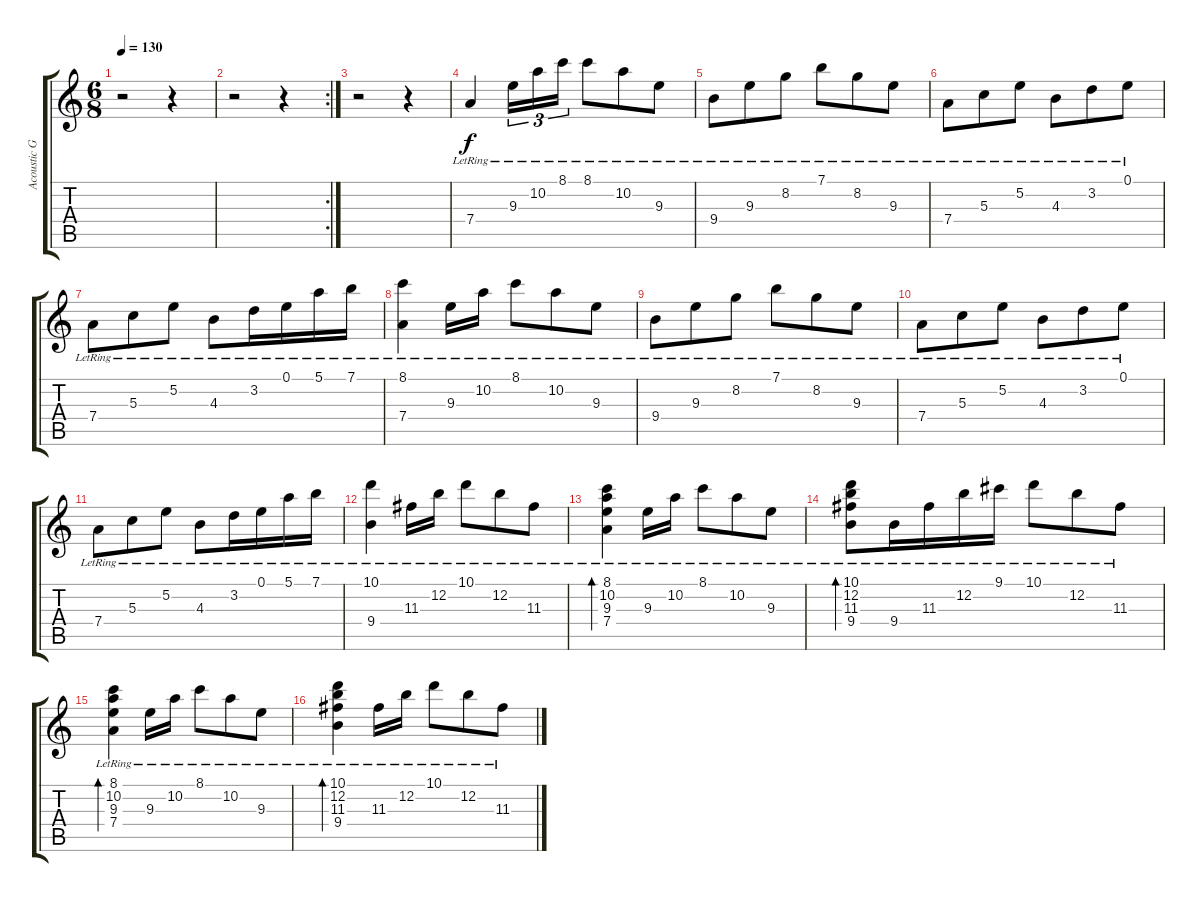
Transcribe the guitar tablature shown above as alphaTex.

\track ("Acoustic Guitar I" "Acoustic G") {instrument acousticguitarnylon}
\staff {score tabs}
\tuning (E4 B3 G3 D3 A2 E2) {hide}
\ts (6 8)
\tempo 130
\clef g2
\ks c
r.2{dy f} r.4 |
\rc 2
r.2 r.4 |
r.2 r.4 |
7.4{lr}.4 9.3{lr}.16{tu (3 2)} 10.2{lr}.16{tu (3 2)} 8.1{lr}.16{tu (3 2)} 8.1{lr}.8 10.2{lr}.8 9.3{lr}.8 |
9.4{lr}.8 9.3{lr}.8 8.2{lr}.8 7.1{lr}.8 8.2{lr}.8 9.3{lr}.8 |
7.4{lr}.8 5.3{lr}.8 5.2{lr}.8 4.3{lr}.8 3.2{lr}.8 0.1{lr}.8 |
7.4{lr}.8 5.3{lr}.8 5.2{lr}.8 4.3{lr}.8 3.2{lr}.16 0.1{lr}.16 5.1{lr}.16 7.1{lr}.16 |
(8.1{lr} 7.4{lr}).4 9.3{lr}.16 10.2{lr}.16 8.1{lr}.8 10.2{lr}.8 9.3{lr}.8 |
9.4{lr}.8 9.3{lr}.8 8.2{lr}.8 7.1{lr}.8 8.2{lr}.8 9.3{lr}.8 |
7.4{lr}.8 5.3{lr}.8 5.2{lr}.8 4.3{lr}.8 3.2{lr}.8 0.1{lr}.8 |
7.4{lr}.8 5.3{lr}.8 5.2{lr}.8 4.3{lr}.8 3.2{lr}.16 0.1{lr}.16 5.1{lr}.16 7.1{lr}.16 |
(10.1{lr} 9.4{lr}).4 11.3{lr}.16 12.2{lr}.16 10.1{lr}.8 12.2{lr}.8 11.3{lr}.8 |
(8.1{lr} 10.2{lr} 9.3{lr} 7.4{lr}).4{bd 120} 9.3{lr}.16 10.2{lr}.16 8.1{lr}.8 10.2{lr}.8 9.3{lr}.8 |
(10.1{lr} 12.2{lr} 11.3{lr} 9.4{lr}).8{bd 120} 9.4{lr}.16 11.3{lr}.16 12.2{lr}.16 9.1{lr}.16 10.1{lr}.8 12.2{lr}.8 11.3{lr}.8 |
(8.1{lr} 10.2{lr} 9.3{lr} 7.4{lr}).4{bd 120} 9.3{lr}.16 10.2{lr}.16 8.1{lr}.8 10.2{lr}.8 9.3{lr}.8 |
(10.1{lr} 12.2{lr} 11.3{lr} 9.4{lr}).4{bd 120} 11.3{lr}.16 12.2{lr}.16 10.1{lr}.8 12.2{lr}.8 11.3{lr}.8
